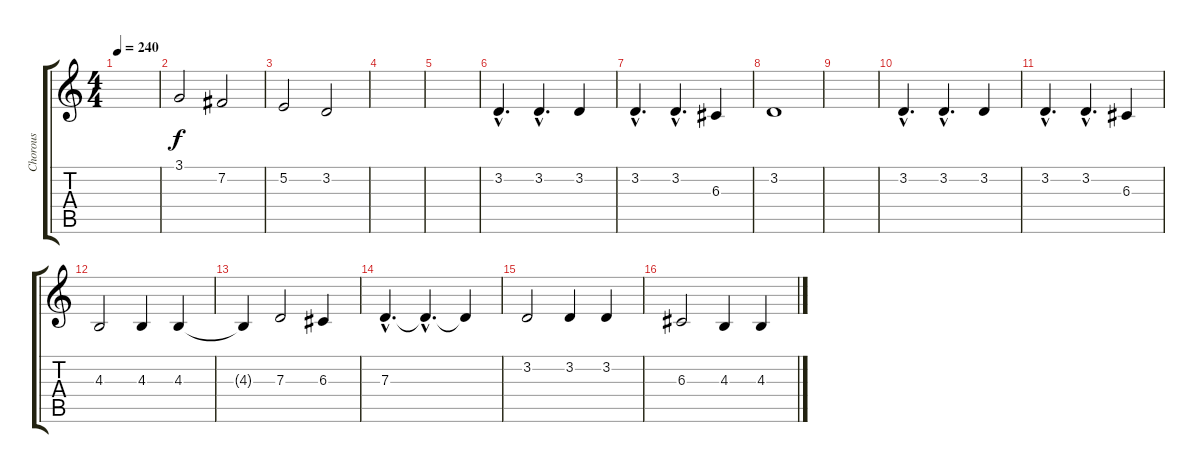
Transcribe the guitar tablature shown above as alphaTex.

\track ("Chorous" "Chorous") {instrument lead6voice}
\staff {score tabs}
\tuning (E4 B3 G3 D3 A2 E2) {hide}
\ts (4 4)
\tempo 240
\clef g2
\ks c
|
3.1.2 7.2.2 |
5.2.2 3.2.2 |
|
|
3.2{hac}.4{d} 3.2{hac}.4{d} 3.2.4 |
3.2{hac}.4{d} 3.2{hac}.4{d} 6.3.4 |
3.2.1 |
|
3.2{hac}.4{d} 3.2{hac}.4{d} 3.2.4 |
3.2{hac}.4{d} 3.2{hac}.4{d} 6.3.4 |
4.3.2 4.3.4 4.3.4 |
4.3{t}.4 7.3.2 6.3.4 |
7.3{hac}.4{d} 7.3{hac t}.4{d} 7.3{t}.4 |
3.2.2 3.2.4 3.2.4 |
6.3.2 4.3.4 4.3.4
